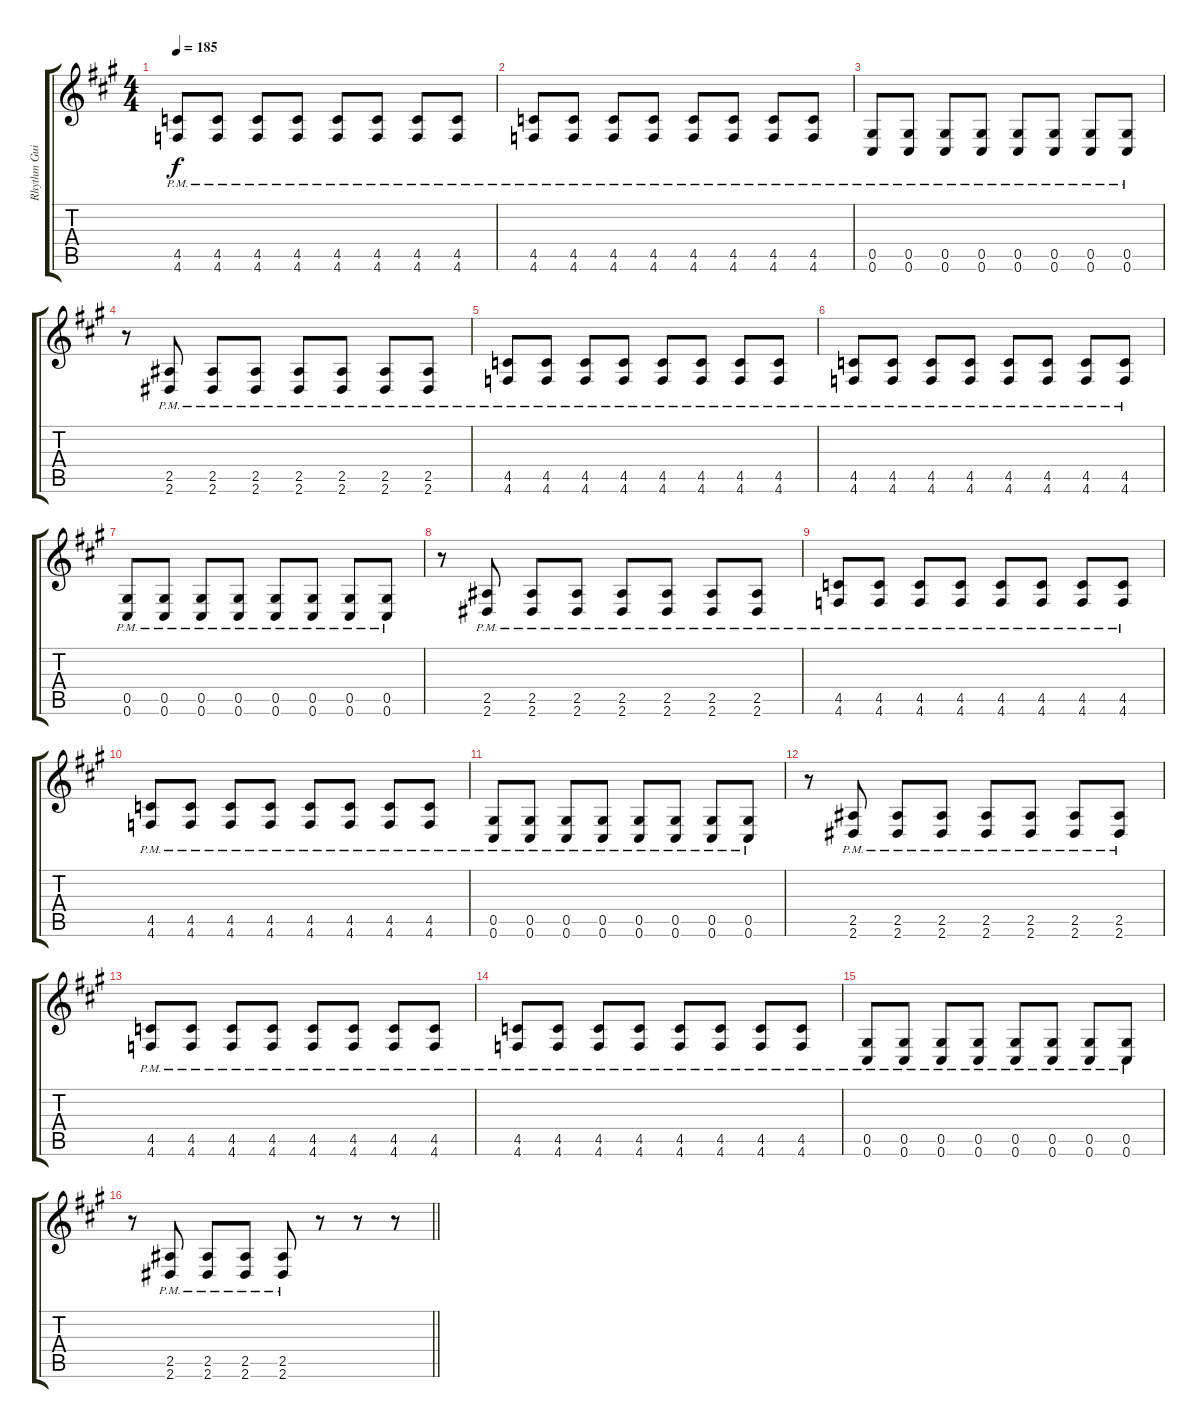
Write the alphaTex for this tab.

\track ("Rhythm Guitar" "Rhythm Gui") {instrument overdrivenguitar}
\staff {score tabs}
\tuning (Eb4 Bb3 Gb3 Db3 Ab2 Db2) {hide}
\ts (4 4)
\tempo 185
\clef g2
\ks f#minor
(4.5{pm} 4.6{pm}).8{dy f} (4.5{pm} 4.6{pm}).8 (4.5{pm} 4.6{pm}).8 (4.5{pm} 4.6{pm}).8 (4.5{pm} 4.6{pm}).8 (4.5{pm} 4.6{pm}).8 (4.5{pm} 4.6{pm}).8 (4.5{pm} 4.6{pm}).8 |
(4.5{pm} 4.6{pm}).8 (4.5{pm} 4.6{pm}).8 (4.5{pm} 4.6{pm}).8 (4.5{pm} 4.6{pm}).8 (4.5{pm} 4.6{pm}).8 (4.5{pm} 4.6{pm}).8 (4.5{pm} 4.6{pm}).8 (4.5{pm} 4.6{pm}).8 |
(0.5{pm} 0.6{pm}).8 (0.5{pm} 0.6{pm}).8 (0.5{pm} 0.6{pm}).8 (0.5{pm} 0.6{pm}).8 (0.5{pm} 0.6{pm}).8 (0.5{pm} 0.6{pm}).8 (0.5{pm} 0.6{pm}).8 (0.5{pm} 0.6{pm}).8 |
r.8 (2.5{pm} 2.6{pm}).8 (2.5{pm} 2.6{pm}).8 (2.5{pm} 2.6{pm}).8 (2.5{pm} 2.6{pm}).8 (2.5{pm} 2.6{pm}).8 (2.5{pm} 2.6{pm}).8 (2.5{pm} 2.6{pm}).8 |
(4.5{pm} 4.6{pm}).8 (4.5{pm} 4.6{pm}).8 (4.5{pm} 4.6{pm}).8 (4.5{pm} 4.6{pm}).8 (4.5{pm} 4.6{pm}).8 (4.5{pm} 4.6{pm}).8 (4.5{pm} 4.6{pm}).8 (4.5{pm} 4.6{pm}).8 |
(4.5{pm} 4.6{pm}).8 (4.5{pm} 4.6{pm}).8 (4.5{pm} 4.6{pm}).8 (4.5{pm} 4.6{pm}).8 (4.5{pm} 4.6{pm}).8 (4.5{pm} 4.6{pm}).8 (4.5{pm} 4.6{pm}).8 (4.5{pm} 4.6{pm}).8 |
(0.5{pm} 0.6{pm}).8 (0.5{pm} 0.6{pm}).8 (0.5{pm} 0.6{pm}).8 (0.5{pm} 0.6{pm}).8 (0.5{pm} 0.6{pm}).8 (0.5{pm} 0.6{pm}).8 (0.5{pm} 0.6{pm}).8 (0.5{pm} 0.6{pm}).8 |
r.8 (2.5{pm} 2.6{pm}).8 (2.5{pm} 2.6{pm}).8 (2.5{pm} 2.6{pm}).8 (2.5{pm} 2.6{pm}).8 (2.5{pm} 2.6{pm}).8 (2.5{pm} 2.6{pm}).8 (2.5{pm} 2.6{pm}).8 |
(4.5{pm} 4.6{pm}).8 (4.5{pm} 4.6{pm}).8 (4.5{pm} 4.6{pm}).8 (4.5{pm} 4.6{pm}).8 (4.5{pm} 4.6{pm}).8 (4.5{pm} 4.6{pm}).8 (4.5{pm} 4.6{pm}).8 (4.5{pm} 4.6{pm}).8 |
(4.5{pm} 4.6{pm}).8 (4.5{pm} 4.6{pm}).8 (4.5{pm} 4.6{pm}).8 (4.5{pm} 4.6{pm}).8 (4.5{pm} 4.6{pm}).8 (4.5{pm} 4.6{pm}).8 (4.5{pm} 4.6{pm}).8 (4.5{pm} 4.6{pm}).8 |
(0.5{pm} 0.6{pm}).8 (0.5{pm} 0.6{pm}).8 (0.5{pm} 0.6{pm}).8 (0.5{pm} 0.6{pm}).8 (0.5{pm} 0.6{pm}).8 (0.5{pm} 0.6{pm}).8 (0.5{pm} 0.6{pm}).8 (0.5{pm} 0.6{pm}).8 |
r.8 (2.5{pm} 2.6{pm}).8 (2.5{pm} 2.6{pm}).8 (2.5{pm} 2.6{pm}).8 (2.5{pm} 2.6{pm}).8 (2.5{pm} 2.6{pm}).8 (2.5{pm} 2.6{pm}).8 (2.5{pm} 2.6{pm}).8 |
(4.5{pm} 4.6{pm}).8 (4.5{pm} 4.6{pm}).8 (4.5{pm} 4.6{pm}).8 (4.5{pm} 4.6{pm}).8 (4.5{pm} 4.6{pm}).8 (4.5{pm} 4.6{pm}).8 (4.5{pm} 4.6{pm}).8 (4.5{pm} 4.6{pm}).8 |
(4.5{pm} 4.6{pm}).8 (4.5{pm} 4.6{pm}).8 (4.5{pm} 4.6{pm}).8 (4.5{pm} 4.6{pm}).8 (4.5{pm} 4.6{pm}).8 (4.5{pm} 4.6{pm}).8 (4.5{pm} 4.6{pm}).8 (4.5{pm} 4.6{pm}).8 |
(0.5{pm} 0.6{pm}).8 (0.5{pm} 0.6{pm}).8 (0.5{pm} 0.6{pm}).8 (0.5{pm} 0.6{pm}).8 (0.5{pm} 0.6{pm}).8 (0.5{pm} 0.6{pm}).8 (0.5{pm} 0.6{pm}).8 (0.5{pm} 0.6{pm}).8 |
\barLineRight lightlight
r.8 (2.5{pm} 2.6{pm}).8 (2.5{pm} 2.6{pm}).8 (2.5{pm} 2.6{pm}).8 (2.5{pm} 2.6{pm}).8 r.8 r.8 r.8
